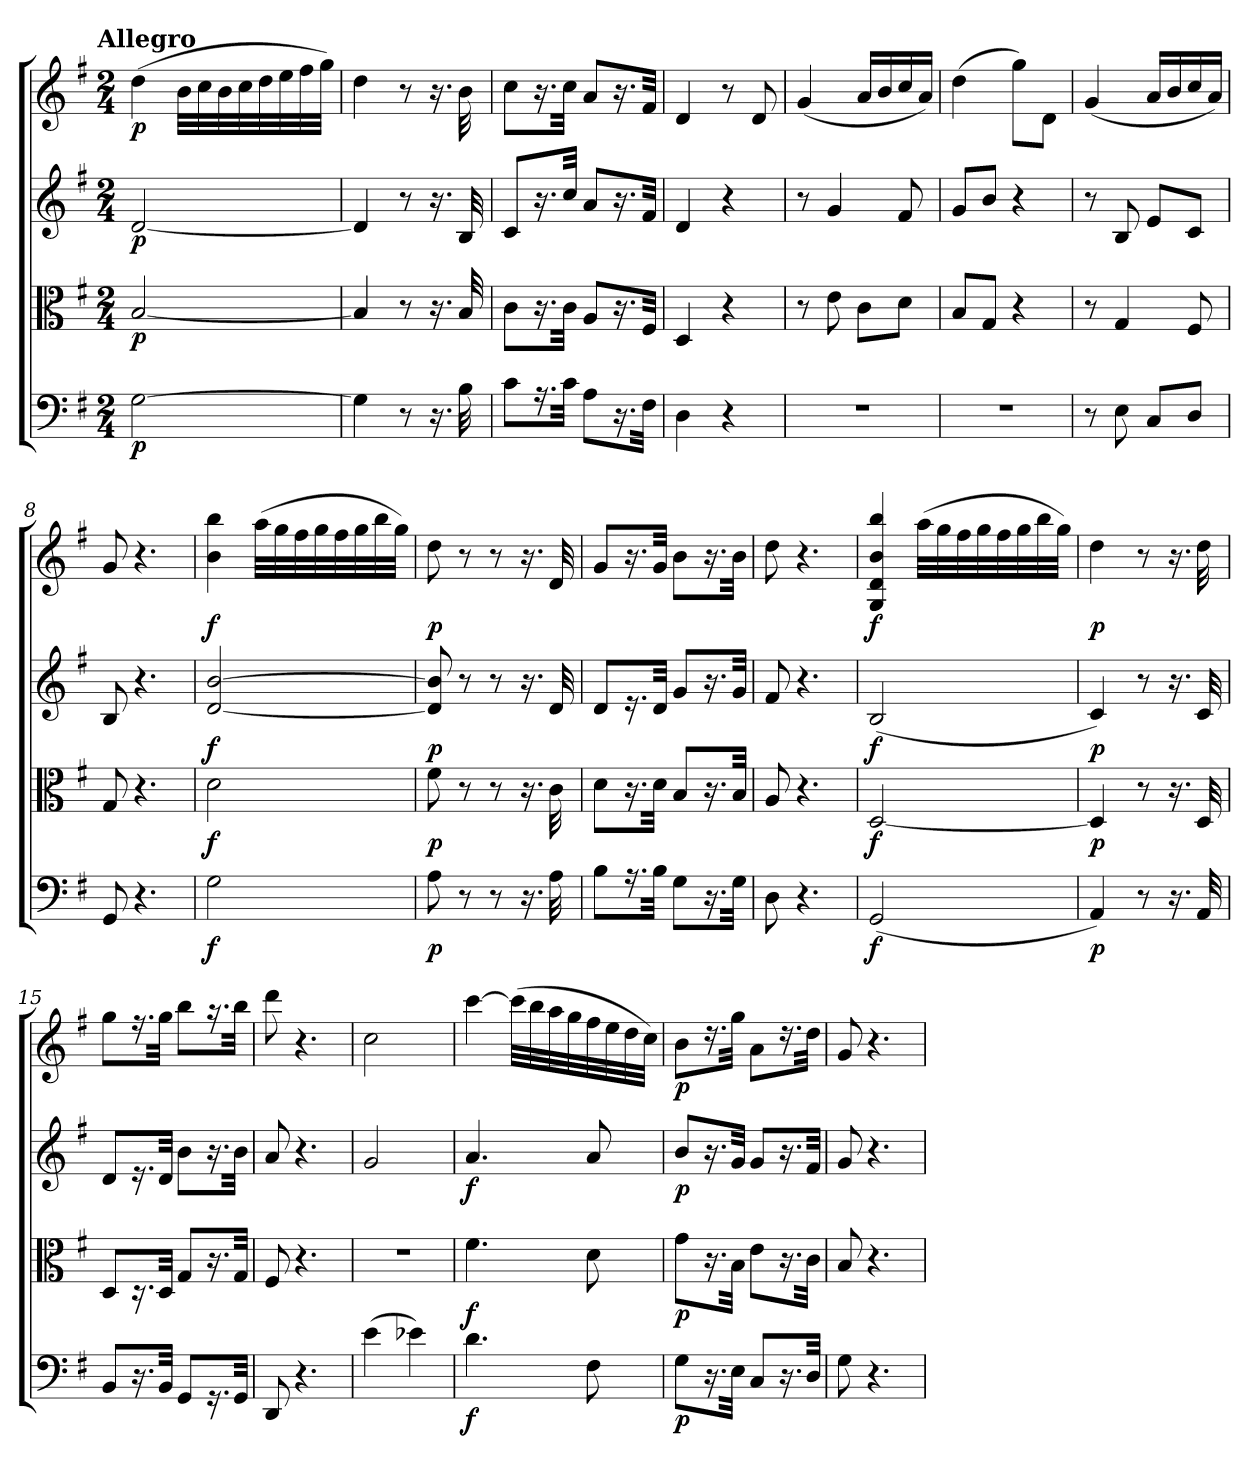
**kern	**dynam	**kern	**dynam	**kern	**dynam	**kern	**dynam
*part4	*part4	*part3	*part3	*part2	*part2	*part1	*part1
*staff4	*staff4	*staff3	*staff3	*staff2	*staff2	*staff1	*staff1
*clefF4	*	*clefC3	*	*clefG2	*	*clefG2	*
*k[f#]	*	*k[f#]	*	*k[f#]	*	*k[f#]	*
!!LO:TX:omd:t=Allegro
*M2/4	*	*M2/4	*	*M2/4	*	*M2/4	*
*MM120	*	*MM120	*	*MM120	*	*MM120	*
=1	=1	=1	=1	=1	=1	=1	=1
[2G\	p	[2B/	p	[2d/	p	(4dd\	p
.	.	.	.	.	.	32b\LLL	.
.	.	.	.	.	.	32cc\	.
.	.	.	.	.	.	32b\	.
.	.	.	.	.	.	32cc\	.
.	.	.	.	.	.	32dd\	.
.	.	.	.	.	.	32ee\	.
.	.	.	.	.	.	32ff#\	.
.	.	.	.	.	.	32gg\JJJ)	.
=2	=2	=2	=2	=2	=2	=2	=2
4G\]	.	4B/]	.	4d/]	.	4dd\	.
8r	.	8r	.	8r	.	8r	.
16.r	.	16.r	.	16.r	.	16.r	.
32B\	.	32B/	.	32B/	.	32b\	.
=3	=3	=3	=3	=3	=3	=3	=3
8c\L	.	8c\L	.	8c/L	.	8cc\L	.
16.r	.	16.r	.	16.r	.	16.r	.
32c\Jkk	.	32c\Jkk	.	32cc/Jkk	.	32cc\Jkk	.
8A\L	.	8A/L	.	8a/L	.	8a/L	.
16.r	.	16.r	.	16.r	.	16.r	.
32F#\Jkk	.	32F#/Jkk	.	32f#/Jkk	.	32f#/Jkk	.
=4	=4	=4	=4	=4	=4	=4	=4
4D\	.	4D/	.	4d/	.	4d/	.
4r	.	4r	.	4r	.	8r	.
.	.	.	.	.	.	8d/	.
=5	=5	=5	=5	=5	=5	=5	=5
2r	.	8r	.	8r	.	(4g/	.
.	.	8e\	.	4g/	.	.	.
.	.	8c\L	.	.	.	16a/LL	.
.	.	.	.	.	.	16b/	.
.	.	8d\J	.	8f#/	.	16cc/	.
.	.	.	.	.	.	16a/JJ)	.
=6	=6	=6	=6	=6	=6	=6	=6
2r	.	8B/L	.	8g/L	.	(4dd\	.
.	.	8G/J	.	8b/J	.	.	.
.	.	4r	.	4r	.	8gg\L)	.
.	.	.	.	.	.	8d\J	.
=7	=7	=7	=7	=7	=7	=7	=7
8r	.	8r	.	8r	.	(4g/	.
8E\	.	4G/	.	8B/	.	.	.
8C/L	.	.	.	8e/L	.	16a/LL	.
.	.	.	.	.	.	16b/	.
8D/J	.	8F#/	.	8c/J	.	16cc/	.
.	.	.	.	.	.	16a/JJ)	.
=8	=8	=8	=8	=8	=8	=8	=8
8GG/	.	8G/	.	8B/	.	8g/	.
4.r	.	4.r	.	4.r	.	4.r	.
=9	=9	=9	=9	=9	=9	=9	=9
2G\	f	2d\	f	[2d/ [2b/	f	4b\ 4bb\	f
.	.	.	.	.	.	(32aa\LLL	.
.	.	.	.	.	.	32gg\	.
.	.	.	.	.	.	32ff#\	.
.	.	.	.	.	.	32gg\	.
.	.	.	.	.	.	32ff#\	.
.	.	.	.	.	.	32gg\	.
.	.	.	.	.	.	32bb\	.
.	.	.	.	.	.	32gg\JJJ)	.
=10	=10	=10	=10	=10	=10	=10	=10
8A\	p	8f#\	p	8d]/ 8b]/	p	8dd\	p
8r	.	8r	.	8r	.	8r	.
8r	.	8r	.	8r	.	8r	.
16.r	.	16.r	.	16.r	.	16.r	.
32A\	.	32c\	.	32d/	.	32d/	.
=11	=11	=11	=11	=11	=11	=11	=11
8B\L	.	8d\L	.	8d/L	.	8g/L	.
16.r	.	16.r	.	16.r	.	16.r	.
32B\Jkk	.	32d\Jkk	.	32d/Jkk	.	32g/Jkk	.
8G\L	.	8B/L	.	8g/L	.	8b\L	.
16.r	.	16.r	.	16.r	.	16.r	.
32G\Jkk	.	32B/Jkk	.	32g/Jkk	.	32b\Jkk	.
=12	=12	=12	=12	=12	=12	=12	=12
8D\	.	8A/	.	8f#/	.	8dd\	.
4.r	.	4.r	.	4.r	.	4.r	.
=13	=13	=13	=13	=13	=13	=13	=13
(2GG/	f	[2D/	f	(2B/	f	4G/ 4d/ 4b/ 4bb/	f
.	.	.	.	.	.	(32aa\LLL	.
.	.	.	.	.	.	32gg\	.
.	.	.	.	.	.	32ff#\	.
.	.	.	.	.	.	32gg\	.
.	.	.	.	.	.	32ff#\	.
.	.	.	.	.	.	32gg\	.
.	.	.	.	.	.	32bb\	.
.	.	.	.	.	.	32gg\JJJ)	.
=14	=14	=14	=14	=14	=14	=14	=14
4AA/)	p	4D/]	p	4c/)	p	4dd\	p
8r	.	8r	.	8r	.	8r	.
16.r	.	16.r	.	16.r	.	16.r	.
32AA/	.	32D/	.	32c/	.	32dd\	.
=15	=15	=15	=15	=15	=15	=15	=15
8BB/L	.	8D/L	.	8d/L	.	8gg\L	.
16.r	.	16.r	.	16.r	.	16.r	.
32BB/Jkk	.	32D/Jkk	.	32d/Jkk	.	32gg\Jkk	.
8GG/L	.	8G/L	.	8b\L	.	8bb\L	.
16.r	.	16.r	.	16.r	.	16.r	.
32GG/Jkk	.	32G/Jkk	.	32b\Jkk	.	32bb\Jkk	.
=16	=16	=16	=16	=16	=16	=16	=16
8DD/	.	8F#/	.	8a/	.	8ddd\	.
4.r	.	4.r	.	4.r	.	4.r	.
=17	=17	=17	=17	=17	=17	=17	=17
(4e\	.	2r	.	2g/	.	2cc\	.
4e-X\)	.	.	.	.	.	.	.
=18	=18	=18	=18	=18	=18	=18	=18
4.d\	f	4.f#\	f	4.a/	f	[4ccc\	.
.	.	.	.	.	.	(32ccc\LLL]	.
.	.	.	.	.	.	32bb\	.
.	.	.	.	.	.	32aa\	.
.	.	.	.	.	.	32gg\	.
8F#\	.	8d\	.	8a/	.	32ff#\	.
.	.	.	.	.	.	32ee\	.
.	.	.	.	.	.	32dd\	.
.	.	.	.	.	.	32cc\JJJ)	.
=19	=19	=19	=19	=19	=19	=19	=19
8G\L	p	8g\L	p	8b/L	p	8b\L	p
16.r	.	16.r	.	16.r	.	16.r	.
32E\Jkk	.	32B\Jkk	.	32g/Jkk	.	32gg\Jkk	.
8C/L	.	8e\L	.	8g/L	.	8a\L	.
16.r	.	16.r	.	16.r	.	16.r	.
32D/Jkk	.	32c\Jkk	.	32f#/Jkk	.	32dd\Jkk	.
=20	=20	=20	=20	=20	=20	=20	=20
8G\	.	8B/	.	8g/	.	8g/	.
4.r	.	4.r	.	4.r	.	4.r	.
=	=	=	=	=	=	=	=
*-	*-	*-	*-	*-	*-	*-	*-
